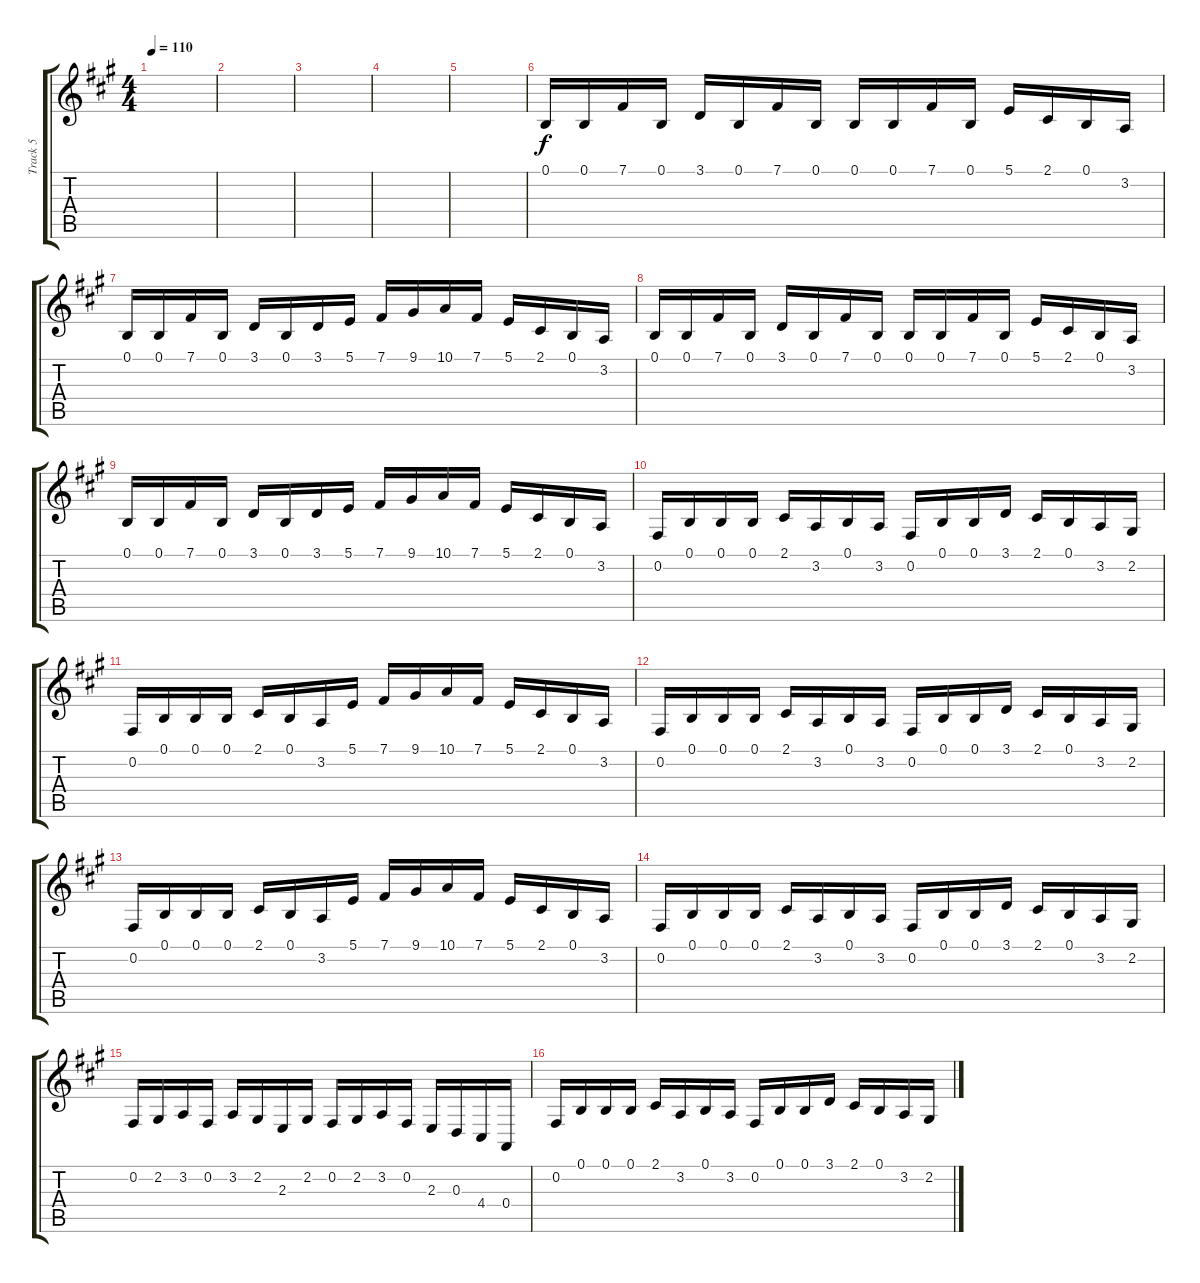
\track ("Track 5" "Track 5") {instrument violin}
\staff {score tabs}
\tuning (B3 Gb3 D3 A2 E2 B1) {hide}
\ts (4 4)
\tempo 110
\clef g2
\ks a
|
|
|
|
|
0.1.16 0.1.16 7.1.16 0.1.16 3.1.16 0.1.16 7.1.16 0.1.16 0.1.16 0.1.16 7.1.16 0.1.16 5.1.16 2.1.16 0.1.16 3.2.16 |
0.1.16 0.1.16 7.1.16 0.1.16 3.1.16 0.1.16 3.1.16 5.1.16 7.1.16 9.1.16 10.1.16 7.1.16 5.1.16 2.1.16 0.1.16 3.2.16 |
0.1.16 0.1.16 7.1.16 0.1.16 3.1.16 0.1.16 7.1.16 0.1.16 0.1.16 0.1.16 7.1.16 0.1.16 5.1.16 2.1.16 0.1.16 3.2.16 |
0.1.16 0.1.16 7.1.16 0.1.16 3.1.16 0.1.16 3.1.16 5.1.16 7.1.16 9.1.16 10.1.16 7.1.16 5.1.16 2.1.16 0.1.16 3.2.16 |
0.2.16 0.1.16 0.1.16 0.1.16 2.1.16 3.2.16 0.1.16 3.2.16 0.2.16 0.1.16 0.1.16 3.1.16 2.1.16 0.1.16 3.2.16 2.2.16 |
0.2.16 0.1.16 0.1.16 0.1.16 2.1.16 0.1.16 3.2.16 5.1.16 7.1.16 9.1.16 10.1.16 7.1.16 5.1.16 2.1.16 0.1.16 3.2.16 |
0.2.16 0.1.16 0.1.16 0.1.16 2.1.16 3.2.16 0.1.16 3.2.16 0.2.16 0.1.16 0.1.16 3.1.16 2.1.16 0.1.16 3.2.16 2.2.16 |
0.2.16 0.1.16 0.1.16 0.1.16 2.1.16 0.1.16 3.2.16 5.1.16 7.1.16 9.1.16 10.1.16 7.1.16 5.1.16 2.1.16 0.1.16 3.2.16 |
0.2.16 0.1.16 0.1.16 0.1.16 2.1.16 3.2.16 0.1.16 3.2.16 0.2.16 0.1.16 0.1.16 3.1.16 2.1.16 0.1.16 3.2.16 2.2.16 |
0.2.16 2.2.16 3.2.16 0.2.16 3.2.16 2.2.16 2.3.16 2.2.16 0.2.16 2.2.16 3.2.16 0.2.16 2.3.16 0.3.16 4.4.16 0.4.16 |
0.2.16 0.1.16 0.1.16 0.1.16 2.1.16 3.2.16 0.1.16 3.2.16 0.2.16 0.1.16 0.1.16 3.1.16 2.1.16 0.1.16 3.2.16 2.2.16
